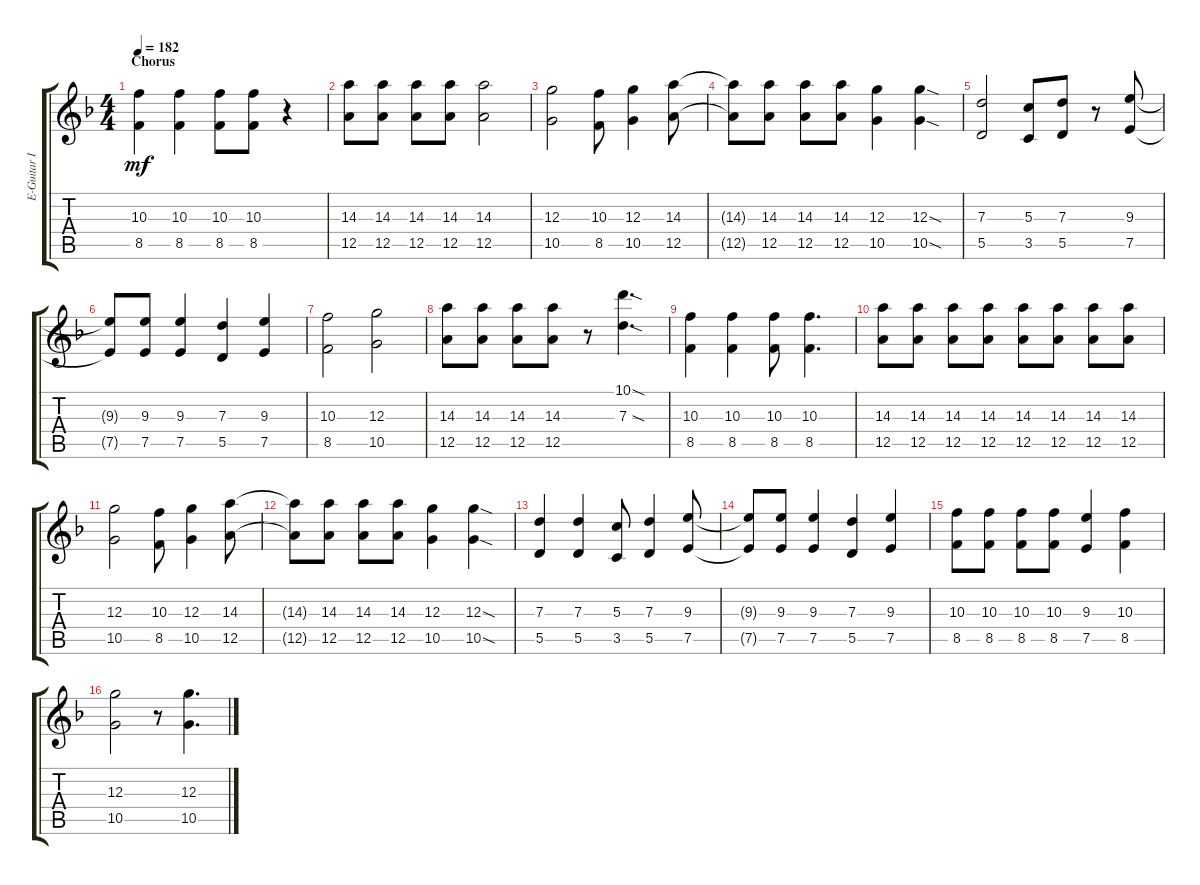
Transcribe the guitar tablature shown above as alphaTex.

\track ("E-Guitar III" "E-Guitar I") {instrument distortionguitar}
\staff {score tabs}
\tuning (E4 B3 G3 D3 A2 D2) {hide}
\ts (4 4)
\section ("" "Chorus")
\tempo 182
\clef g2
\ks f
(10.3 8.5).4{dy mf} (10.3 8.5).4 (10.3 8.5).8 (10.3 8.5).8 r.4 |
(14.3 12.5).8 (14.3 12.5).8 (14.3 12.5).8 (14.3 12.5).8 (14.3 12.5).2 |
(12.3 10.5).2 (10.3 8.5).8 (12.3 10.5).4 (14.3 12.5).8 |
(14.3{t} 12.5{t}).8 (14.3 12.5).8 (14.3 12.5).8 (14.3 12.5).8 (12.3 10.5).4 (12.3{sod} 10.5{sod}).4 |
(7.3 5.5).2 (5.3 3.5).8 (7.3 5.5).8 r.8 (9.3 7.5).8 |
(9.3{t} 7.5{t}).8 (9.3 7.5).8 (9.3 7.5).4 (7.3 5.5).4 (9.3 7.5).4 |
(10.3 8.5).2 (12.3 10.5).2 |
(14.3 12.5).8 (14.3 12.5).8 (14.3 12.5).8 (14.3 12.5).8 r.8 (10.1{sod} 7.3{sod}).4{d} |
(10.3 8.5).4 (10.3 8.5).4 (10.3 8.5).8 (10.3 8.5).4{d} |
(14.3 12.5).8 (14.3 12.5).8 (14.3 12.5).8 (14.3 12.5).8 (14.3 12.5).8 (14.3 12.5).8 (14.3 12.5).8 (14.3 12.5).8 |
(12.3 10.5).2 (10.3 8.5).8 (12.3 10.5).4 (14.3 12.5).8 |
(14.3{t} 12.5{t}).8 (14.3 12.5).8 (14.3 12.5).8 (14.3 12.5).8 (12.3 10.5).4 (12.3{sod} 10.5{sod}).4 |
(7.3 5.5).4 (7.3 5.5).4 (5.3 3.5).8 (7.3 5.5).4 (9.3 7.5).8 |
(9.3{t} 7.5{t}).8 (9.3 7.5).8 (9.3 7.5).4 (7.3 5.5).4 (9.3 7.5).4 |
(10.3 8.5).8 (10.3 8.5).8 (10.3 8.5).8 (10.3 8.5).8 (9.3 7.5).4 (10.3 8.5).4 |
(12.3 10.5).2 r.8 (12.3 10.5).4{d}
